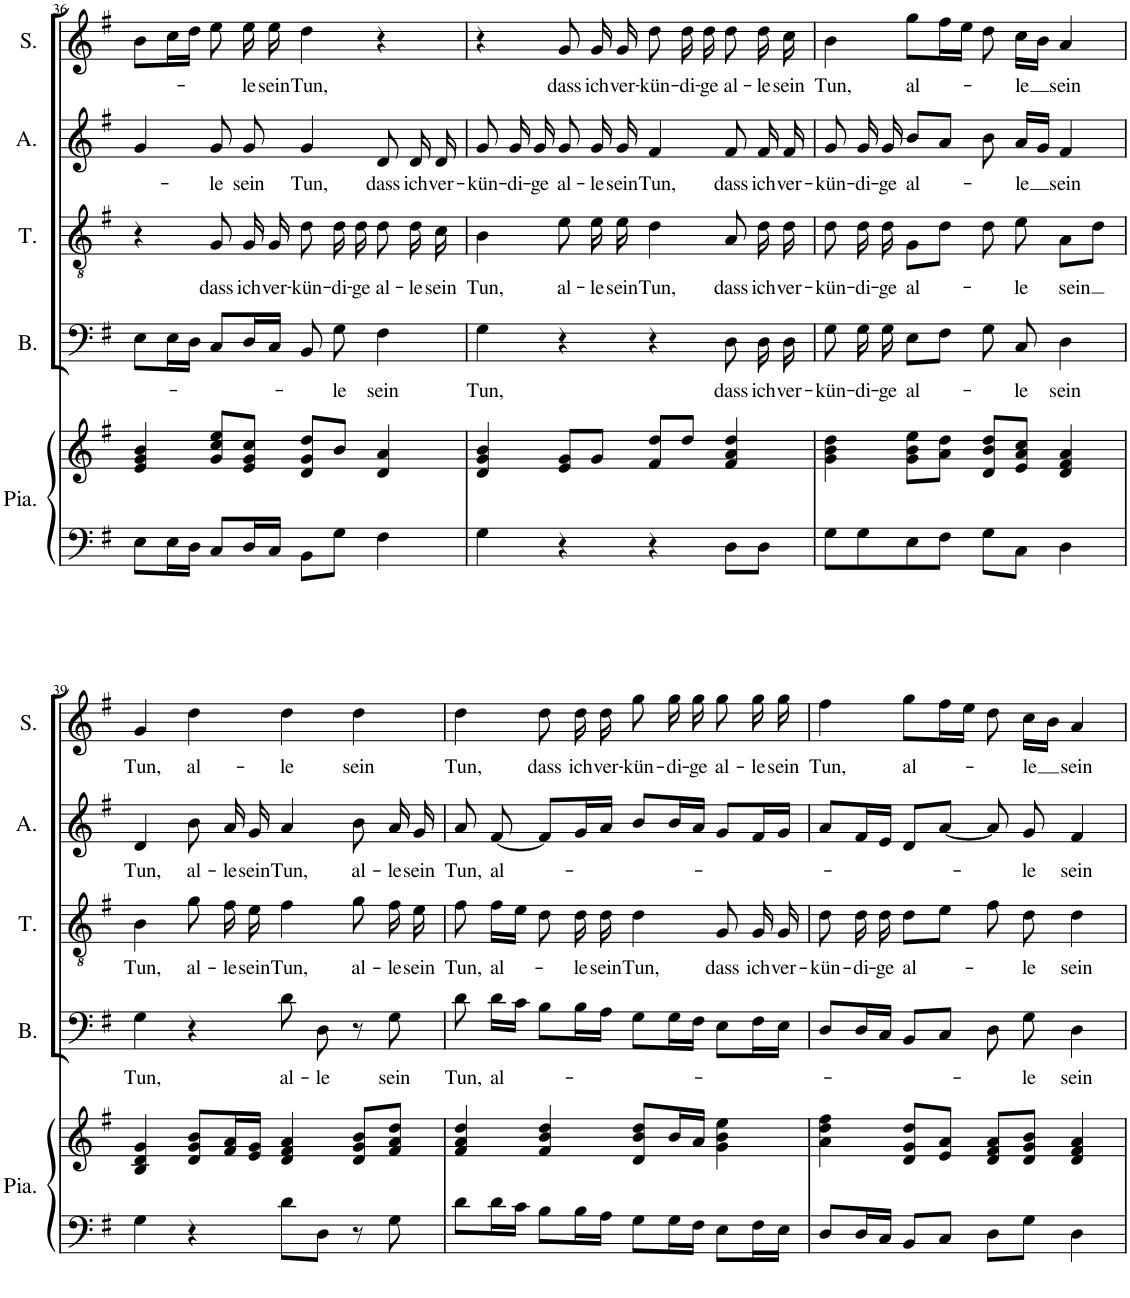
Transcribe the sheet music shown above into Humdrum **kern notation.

**kern	**kern	**kern	**text	**kern	**text	**kern	**text	**kern	**text
*part5	*part5	*part4	*part4	*part3	*part3	*part2	*part2	*part1	*part1
*staff6	*staff5	*staff4	*staff4	*staff3	*staff3	*staff2	*staff2	*staff1	*staff1
*I"Piano	*	*I"Basse	*	*I"Ténor	*	*I"Alto	*	*I"Soprano	*
*I'Pia.	*	*I'B.	*	*I'T.	*	*I'A.	*	*I'S.	*
!!LO:PB:g=z
*clefF4	*clefG2	*clefF4	*	*clefGv2	*	*clefG2	*	*clefG2	*
*k[f#]	*k[f#]	*k[f#]	*	*k[f#]	*	*k[f#]	*	*k[f#]	*
*M4/4	*M4/4	*M4/4	*	*M4/4	*	*M4/4	*	*M4/4	*
=36	=36	=36	=36	=36	=36	=36	=36	=36	=36
8E\L	4e/ 4g/ 4b/	8E\L	.	4r	.	4g/	.	8b\L	.
16E\L	.	16E\L	.	.	.	.	.	16cc\L	.
16D\JJ	.	16D\JJ	.	.	.	.	.	16dd\JJ	.
!	!	!	!	!	!LO:LY:b	!	!LO:LY:b	!	!
8C/L	8g/ 8cc/ 8ee/L	8C/L	.	8G/	dass	8g/	-le	8ee\	.
!	!	!	!	!	!LO:LY:b	!	!LO:LY:b	!	!LO:LY:b
16D/L	8e/ 8g/ 8cc/J	16D/L	.	16G/	ich	8g/	sein	16ee\	le
!	!	!	!	!	!LO:LY:b	!	!	!	!LO:LY:b
16C/JJ	.	16C/JJ	.	16G/	ver-	.	.	16ee\	sein
!	!	!	!	!	!LO:LY:b	!	!LO:LY:b	!	!LO:LY:b
8BB\L	8d/ 8g/ 8dd/L	8BB/	.	8d\	-kün-	4g/	Tun,	4dd\	Tun,
!	!	!	!LO:LY:b	!	!LO:LY:b	!	!	!	!
8G\J	8b/J	8G\	-le	16d\	-di-	.	.	.	.
!	!	!	!	!	!LO:LY:b	!	!	!	!
.	.	.	.	16d\	-ge	.	.	.	.
!	!	!	!LO:LY:b	!	!LO:LY:b	!	!LO:LY:b	!	!
4F#\	4d/ 4a/	4F#\	sein	8d\	al-	8d/	dass	4r	.
!	!	!	!	!	!LO:LY:b	!	!LO:LY:b	!	!
.	.	.	.	16d\	-le	16d/	ich	.	.
!	!	!	!	!	!LO:LY:b	!	!LO:LY:b	!	!
.	.	.	.	16c\	sein	16d/	ver-	.	.
=37	=37	=37	=37	=37	=37	=37	=37	=37	=37
!	!	!	!LO:LY:b	!	!LO:LY:b	!	!LO:LY:b	!	!
4G\	4d/ 4g/ 4b/	4G\	Tun,	4B\	Tun,	8g/	-kün-	4r	.
!	!	!	!	!	!	!	!LO:LY:b	!	!
.	.	.	.	.	.	16g/	-di-	.	.
!	!	!	!	!	!	!	!LO:LY:b	!	!
.	.	.	.	.	.	16g/	-ge	.	.
!	!	!	!	!	!LO:LY:b	!	!LO:LY:b	!	!LO:LY:b
4r	8e/ 8g/L	4r	.	8e\	al-	8g/	al-	8g/	dass
!	!	!	!	!	!LO:LY:b	!	!LO:LY:b	!	!LO:LY:b
.	8g/J	.	.	16e\	-le	16g/	-le	16g/	ich
!	!	!	!	!	!LO:LY:b	!	!LO:LY:b	!	!LO:LY:b
.	.	.	.	16e\	sein	16g/	sein	16g/	ver-
!	!	!	!	!	!LO:LY:b	!	!LO:LY:b	!	!LO:LY:b
4r	8f#/ 8dd/L	4r	.	4d\	Tun,	4f#/	Tun,	8dd\	-kün-
!	!	!	!	!	!	!	!	!	!LO:LY:b
.	8dd/J	.	.	.	.	.	.	16dd\	-di-
!	!	!	!	!	!	!	!	!	!LO:LY:b
.	.	.	.	.	.	.	.	16dd\	-ge
!	!	!	!LO:LY:b	!	!LO:LY:b	!	!LO:LY:b	!	!LO:LY:b
8D\L	4f#/ 4a/ 4dd/	8D\	dass	8A/	dass	8f#/	dass	8dd\	al-
!	!	!	!LO:LY:b	!	!LO:LY:b	!	!LO:LY:b	!	!LO:LY:b
8D\J	.	16D\	ich	16d\	ich	16f#/	ich	16dd\	-le
!	!	!	!LO:LY:b	!	!LO:LY:b	!	!LO:LY:b	!	!LO:LY:b
.	.	16D\	ver-	16d\	ver-	16f#/	ver-	16cc\	sein
=38	=38	=38	=38	=38	=38	=38	=38	=38	=38
!	!	!	!LO:LY:b	!	!LO:LY:b	!	!LO:LY:b	!	!LO:LY:b
8G\L	4g\ 4b\ 4dd\	8G\	-kün-	8d\	-kün-	8g/	-kün-	4b\	Tun,
!	!	!	!LO:LY:b	!	!LO:LY:b	!	!LO:LY:b	!	!
8G\	.	16G\	-di-	16d\	-di-	16g/	-di-	.	.
!	!	!	!LO:LY:b	!	!LO:LY:b	!	!LO:LY:b	!	!
.	.	16G\	-ge	16d\	-ge	16g/	-ge	.	.
!	!	!	!LO:LY:b	!	!LO:LY:b	!	!LO:LY:b	!	!LO:LY:b
8E\	8g\ 8b\ 8ee\L	8E\L	al-	8G\L	al-	8b/L	al-	8gg\L	al-
8F#\J	8a\ 8dd\J	8F#\J	.	8d\J	.	8a/J	.	16ff#\L	.
.	.	.	.	.	.	.	.	16ee\JJ	.
8G\L	8d/ 8b/ 8dd/L	8G\	.	8d\	.	8b\	.	8dd\	.
!	!	!	!LO:LY:b	!	!LO:LY:b	!	!LO:LY:b	!	!LO:LY:b
8C\J	8e/ 8a/ 8cc/J	8C/	-le	8e\	-le	16a/LL	-le	16cc\LL	-le
.	.	.	.	.	.	16g/JJ	.	16b\JJ	.
!	!	!	!LO:LY:b	!	!LO:LY:b	!	!LO:LY:b	!	!LO:LY:b
4D\	4d/ 4f#/ 4a/	4D\	sein	8A\L	sein	4f#/	sein	4a/	sein
.	.	.	.	8d\J	.	.	.	.	.
!!LO:LB:g=z
=39	=39	=39	=39	=39	=39	=39	=39	=39	=39
!	!	!	!LO:LY:b	!	!LO:LY:b	!	!LO:LY:b	!	!LO:LY:b
4G\	4B/ 4d/ 4g/	4G\	Tun,	4B\	Tun,	4d/	Tun,	4g/	Tun,
!	!	!	!	!	!LO:LY:b	!	!LO:LY:b	!	!LO:LY:b
4r	8d/ 8g/ 8b/L	4r	.	8g\	al-	8b\	al-	4dd\	al-
!	!	!	!	!	!LO:LY:b	!	!LO:LY:b	!	!
.	16f#/ 16a/L	.	.	16f#\	-le	16a/	-le	.	.
!	!	!	!	!	!LO:LY:b	!	!LO:LY:b	!	!
.	16e/ 16g/JJ	.	.	16e\	sein	16g/	sein	.	.
!	!	!	!LO:LY:b	!	!LO:LY:b	!	!LO:LY:b	!	!LO:LY:b
8d\L	4d/ 4f#/ 4a/	8d\	al-	4f#\	Tun,	4a/	Tun,	4dd\	-le
!	!	!	!LO:LY:b	!	!	!	!	!	!
8D\J	.	8D\	-le	.	.	.	.	.	.
!	!	!	!	!	!LO:LY:b	!	!LO:LY:b	!	!LO:LY:b
8r	8d/ 8g/ 8b/L	8r	.	8g\	al-	8b\	al-	4dd\	sein
!	!	!	!LO:LY:b	!	!LO:LY:b	!	!LO:LY:b	!	!
8G\	8f#/ 8a/ 8dd/J	8G\	sein	16f#\	-le	16a/	-le	.	.
!	!	!	!	!	!LO:LY:b	!	!LO:LY:b	!	!
.	.	.	.	16e\	sein	16g/	sein	.	.
=40	=40	=40	=40	=40	=40	=40	=40	=40	=40
!	!	!	!LO:LY:b	!	!LO:LY:b	!	!LO:LY:b	!	!LO:LY:b
8d\L	4f#/ 4a/ 4dd/	8d\	Tun,	8f#\	Tun,	8a/	Tun,	4dd\	Tun,
!	!	!	!LO:LY:b	!	!LO:LY:b	!	!LO:LY:b	!	!
16d\L	.	16d\LL	al-	16f#\LL	al-	[8f#/	al-	.	.
16c\JJ	.	16c\JJ	.	16e\JJ	.	.	.	.	.
!	!	!	!	!	!	!	!	!	!LO:LY:b
8B\L	4f#/ 4b/ 4dd/	8B\L	.	8d\	.	8f#/L]	.	8dd\	dass
!	!	!	!	!	!LO:LY:b	!	!	!	!LO:LY:b
16B\L	.	16B\L	.	16d\	-le	16g/L	.	16dd\	ich
!	!	!	!	!	!LO:LY:b	!	!	!	!LO:LY:b
16A\JJ	.	16A\JJ	.	16d\	sein	16a/JJ	.	16dd\	ver-
!	!	!	!	!	!LO:LY:b	!	!	!	!LO:LY:b
8G\L	8d/ 8b/ 8dd/L	8G\L	.	4d\	Tun,	8b/L	.	8gg\	-kün-
!	!	!	!	!	!	!	!	!	!LO:LY:b
16G\L	16b/L	16G\L	.	.	.	16b/L	.	16gg\	-di-
!	!	!	!	!	!	!	!	!	!LO:LY:b
16F#\JJ	16a/JJ	16F#\JJ	.	.	.	16a/JJ	.	16gg\	-ge
!	!	!	!	!	!LO:LY:b	!	!	!	!LO:LY:b
8E\L	4g\ 4b\ 4ee\	8E\L	.	8G/	dass	8g/L	.	8gg\	al-
!	!	!	!	!	!LO:LY:b	!	!	!	!LO:LY:b
16F#\L	.	16F#\L	.	16G/	ich	16f#/L	.	16gg\	-le
!	!	!	!	!	!LO:LY:b	!	!	!	!LO:LY:b
16E\JJ	.	16E\JJ	.	16G/	ver-	16g/JJ	.	16gg\	sein
=41	=41	=41	=41	=41	=41	=41	=41	=41	=41
!	!	!	!	!	!LO:LY:b	!	!	!	!LO:LY:b
8D/L	4a\ 4dd\ 4ff#\	8D/L	.	8d\	-kün-	8a/L	.	4ff#\	Tun,
!	!	!	!	!	!LO:LY:b	!	!	!	!
16D/L	.	16D/L	.	16d\	-di-	16f#/L	.	.	.
!	!	!	!	!	!LO:LY:b	!	!	!	!
16C/JJ	.	16C/JJ	.	16d\	-ge	16e/JJ	.	.	.
!	!	!	!	!	!LO:LY:b	!	!	!	!LO:LY:b
8BB/L	8d/ 8g/ 8dd/L	8BB/L	.	8d\L	al-	8d/L	.	8gg\L	al-
8C/J	8e/ 8a/J	8C/J	.	8e\J	.	[8a/J	.	16ff#\L	.
.	.	.	.	.	.	.	.	16ee\JJ	.
8D\L	8d/ 8f#/ 8a/L	8D\	.	8f#\	.	8a/]	.	8dd\	.
!	!	!	!LO:LY:b	!	!LO:LY:b	!	!LO:LY:b	!	!LO:LY:b
8G\J	8d/ 8g/ 8b/J	8G\	le	8d\	-le	8g/	-le	16cc\LL	le
.	.	.	.	.	.	.	.	16b\JJ	.
!	!	!	!LO:LY:b	!	!LO:LY:b	!	!LO:LY:b	!	!LO:LY:b
4D\	4d/ 4f#/ 4a/	4D\	sein	4d\	sein	4f#/	sein	4a/	sein
=	=	=	=	=	=	=	=	=	=
*-	*-	*-	*-	*-	*-	*-	*-	*-	*-
